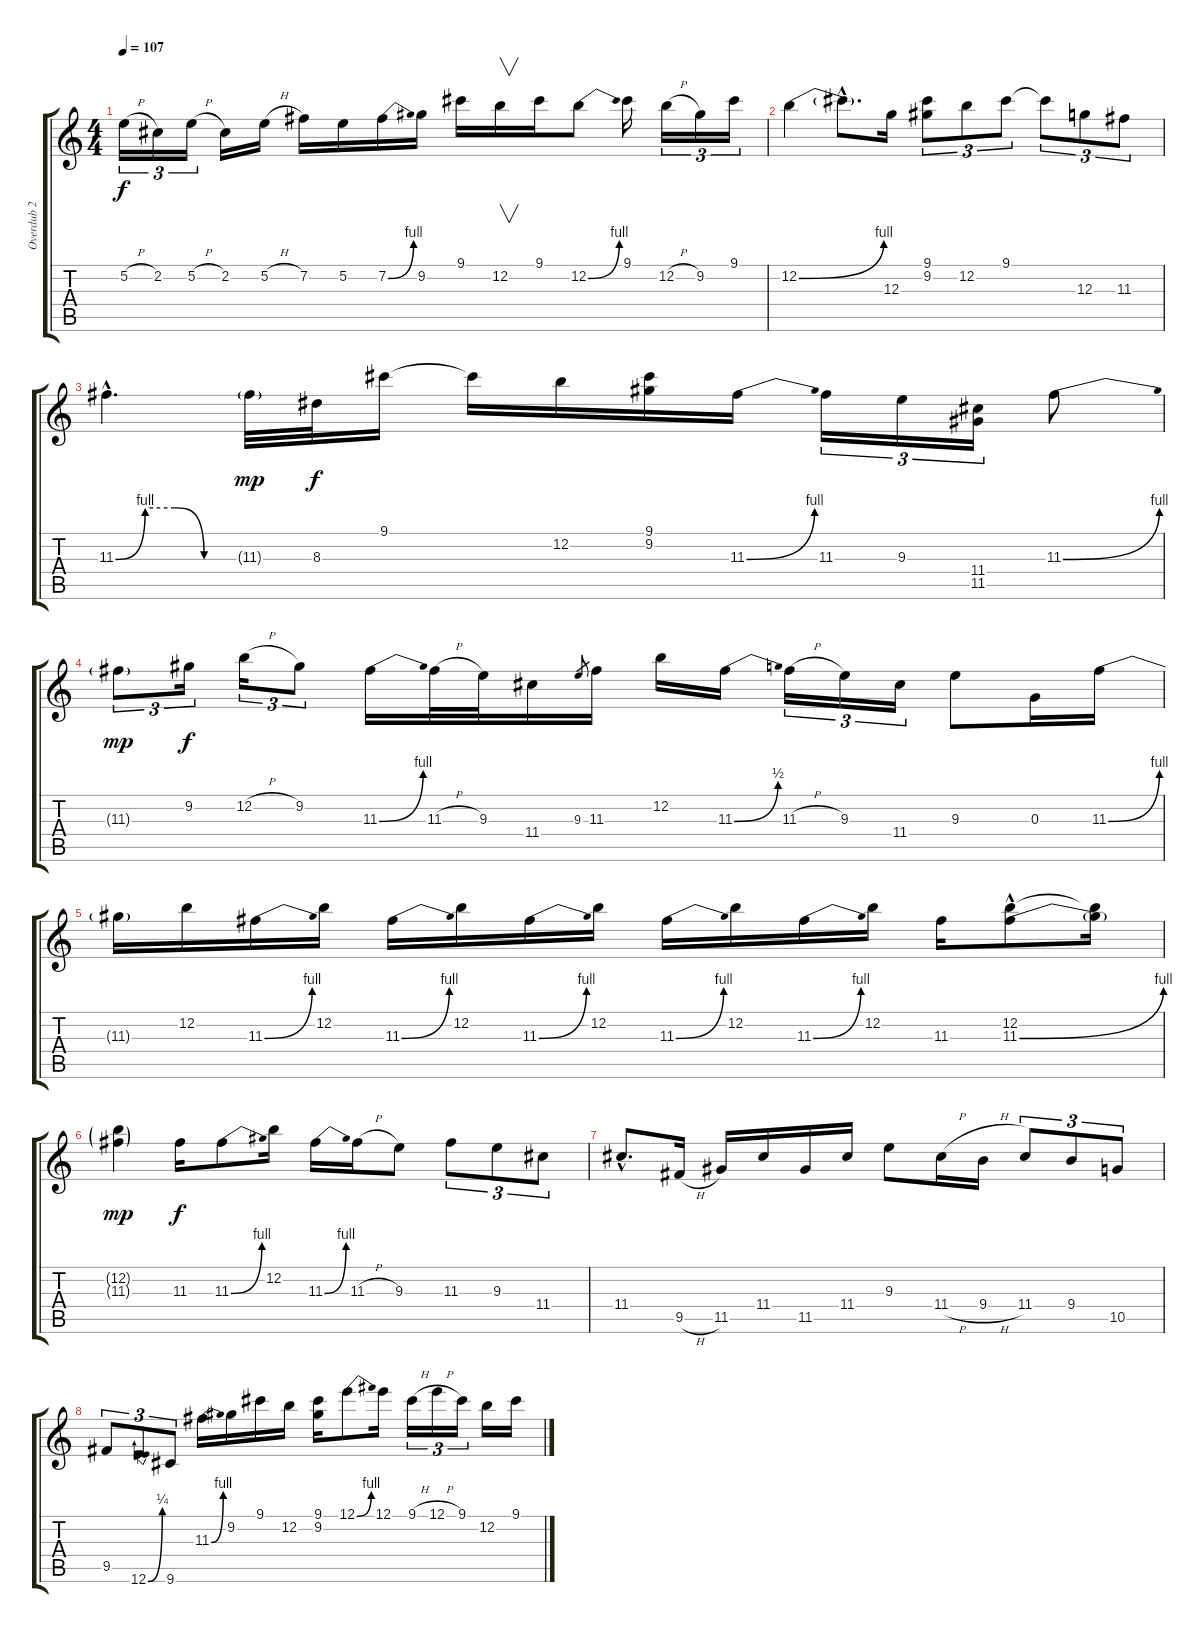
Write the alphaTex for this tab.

\track ("Overdub 2" "Overdub 2") {instrument electricguitarjazz}
\staff {score tabs}
\tuning (E4 B3 G3 D3 A2 E2) {hide}
\ts (4 4)
\tempo 107
\clef g2
\ks c
5.2{h}.16{tu (3 2) dy f} 2.2.16{tu (3 2)} 5.2{h}.16{tu (3 2)} 2.2.16 5.2{h}.16 7.2.16 5.2.16 7.2{be (bend 0 0 60 4)}.16 9.2.16 9.1.16 12.2.16{v} 9.1.16 12.2{be (bend 0 0 60 4)}.8 9.1.16 12.2{h}.16{tu (3 2)} 9.2.16{tu (3 2)} 9.1.16{tu (3 2)} |
12.2{be (bend 0 0 60 4)}.4 12.2{hac t}.8{d} 12.3.16 (9.1 9.2).8{tu (3 2)} 12.2.8{tu (3 2)} 9.1.8{tu (3 2)} 9.1{t}.8{tu (3 2)} 12.3.8{tu (3 2)} 11.3.8{tu (3 2)} |
11.3{be (custom 0 0 15 4 30 4 45 0 60 0) hac}.4{d} 11.3{g}.32{dy mp} 8.3.32{dy f} 9.1.16 9.1{t}.16 12.2.16 (9.1 9.2).16 11.3{be (bend 0 0 60 4)}.16 11.3.16{tu (3 2)} 9.3.16{tu (3 2)} (11.4 11.5).16{tu (3 2)} 11.3{be (bend 0 0 60 4)}.8 |
11.3{g}.8{tu (3 2) dy mp} 9.2.16{tu (3 2) dy f} 12.2{h}.16{tu (3 2)} 9.2.8{tu (3 2)} 11.3{be (bend 0 0 60 4)}.16 11.3{h}.32 9.3.32 11.4.16 9.3.8{gr} 11.3.16 12.2.16 11.3{be (bend 0 0 60 2)}.16 11.3{h}.16{tu (3 2)} 9.3.16{tu (3 2)} 11.4.16{tu (3 2)} 9.3.8 0.3.16 11.3{be (bend 0 0 60 4)}.16 |
11.3{t}.16 12.2.16 11.3{be (bend 0 0 60 4)}.16 12.2.16 11.3{be (bend 0 0 60 4)}.16 12.2.16 11.3{be (bend 0 0 60 4)}.16 12.2.16 11.3{be (bend 0 0 60 4)}.16 12.2.16 11.3{be (bend 0 0 60 4)}.16 12.2.16 11.3.16 (12.2 11.3{be (bend 0 0 60 4) hac}).8 (12.2{t} 11.3{t}).16 |
(12.2{g} 11.3{g}).4{dy mp} 11.3.16{dy f} 11.3{be (bend 0 0 60 4)}.8 12.2.16 11.3{be (bend 0 0 60 4)}.16 11.3{h}.16 9.3.8 11.3.8{tu (3 2)} 9.3.8{tu (3 2)} 11.4.8{tu (3 2)} |
11.4{hac}.8{d} 9.5{h}.16 11.5.16 11.4.16 11.5.16 11.4.16 9.3.8 11.4{h}.16 9.4{h}.16 11.4.8{tu (3 2)} 9.4.8{tu (3 2)} 10.5.8{tu (3 2)} |
9.5.8{tu (3 2)} 12.6{be (bend 0 0 60 1)}.8{tu (3 2)} 9.6.8{tu (3 2)} 11.3{be (bend 0 0 60 4)}.16 9.2.16 9.1.16 12.2.16 (9.1 9.2).16 12.1{be (bend 0 0 60 4)}.8 12.1.16 9.1{h}.16{tu (3 2)} 12.1{h}.16{tu (3 2)} 9.1.16{tu (3 2)} 12.2.16 9.1.16
